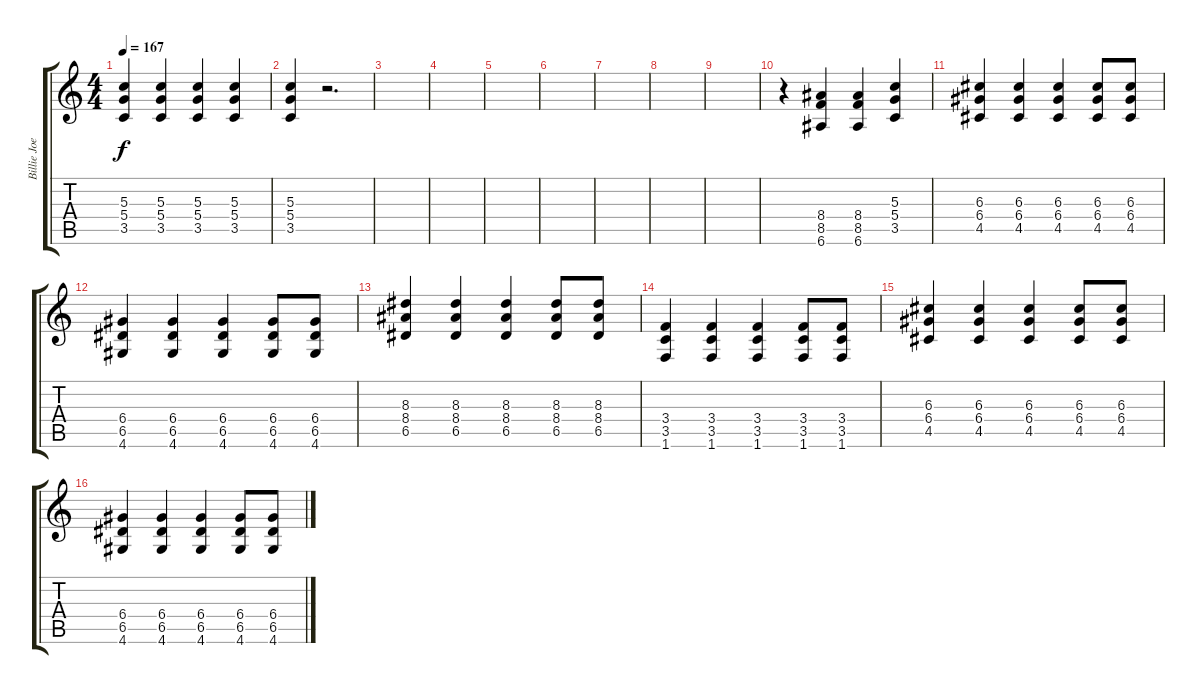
\track ("Billie Joe Armstrong (Guitar 1)" "Billie Joe") {instrument overdrivenguitar}
\staff {score tabs}
\tuning (E4 B3 G3 D3 A2 E2) {hide}
\ts (4 4)
\tempo 167
\clef g2
\ks c
(5.3 5.4 3.5).4{dy f} (5.3 5.4 3.5).4 (5.3 5.4 3.5).4 (5.3 5.4 3.5).4 |
(5.3 5.4 3.5).4 r.2{d} |
|
|
|
|
|
|
|
r.4 (8.4 8.5 6.6).4{volume 13 instrument overdrivenguitar} (8.4 8.5 6.6).4 (5.3 5.4 3.5).4 |
(6.3 6.4 4.5).4{volume 13 instrument overdrivenguitar} (6.3 6.4 4.5).4 (6.3 6.4 4.5).4 (6.3 6.4 4.5).8 (6.3 6.4 4.5).8 |
(6.4 6.5 4.6).4 (6.4 6.5 4.6).4 (6.4 6.5 4.6).4 (6.4 6.5 4.6).8 (6.4 6.5 4.6).8 |
(8.3 8.4 6.5).4 (8.3 8.4 6.5).4 (8.3 8.4 6.5).4 (8.3 8.4 6.5).8 (8.3 8.4 6.5).8 |
(3.4 3.5 1.6).4 (3.4 3.5 1.6).4 (3.4 3.5 1.6).4 (3.4 3.5 1.6).8 (3.4 3.5 1.6).8 |
(6.3 6.4 4.5).4{volume 13 instrument overdrivenguitar} (6.3 6.4 4.5).4 (6.3 6.4 4.5).4 (6.3 6.4 4.5).8 (6.3 6.4 4.5).8 |
(6.4 6.5 4.6).4 (6.4 6.5 4.6).4 (6.4 6.5 4.6).4 (6.4 6.5 4.6).8 (6.4 6.5 4.6).8
